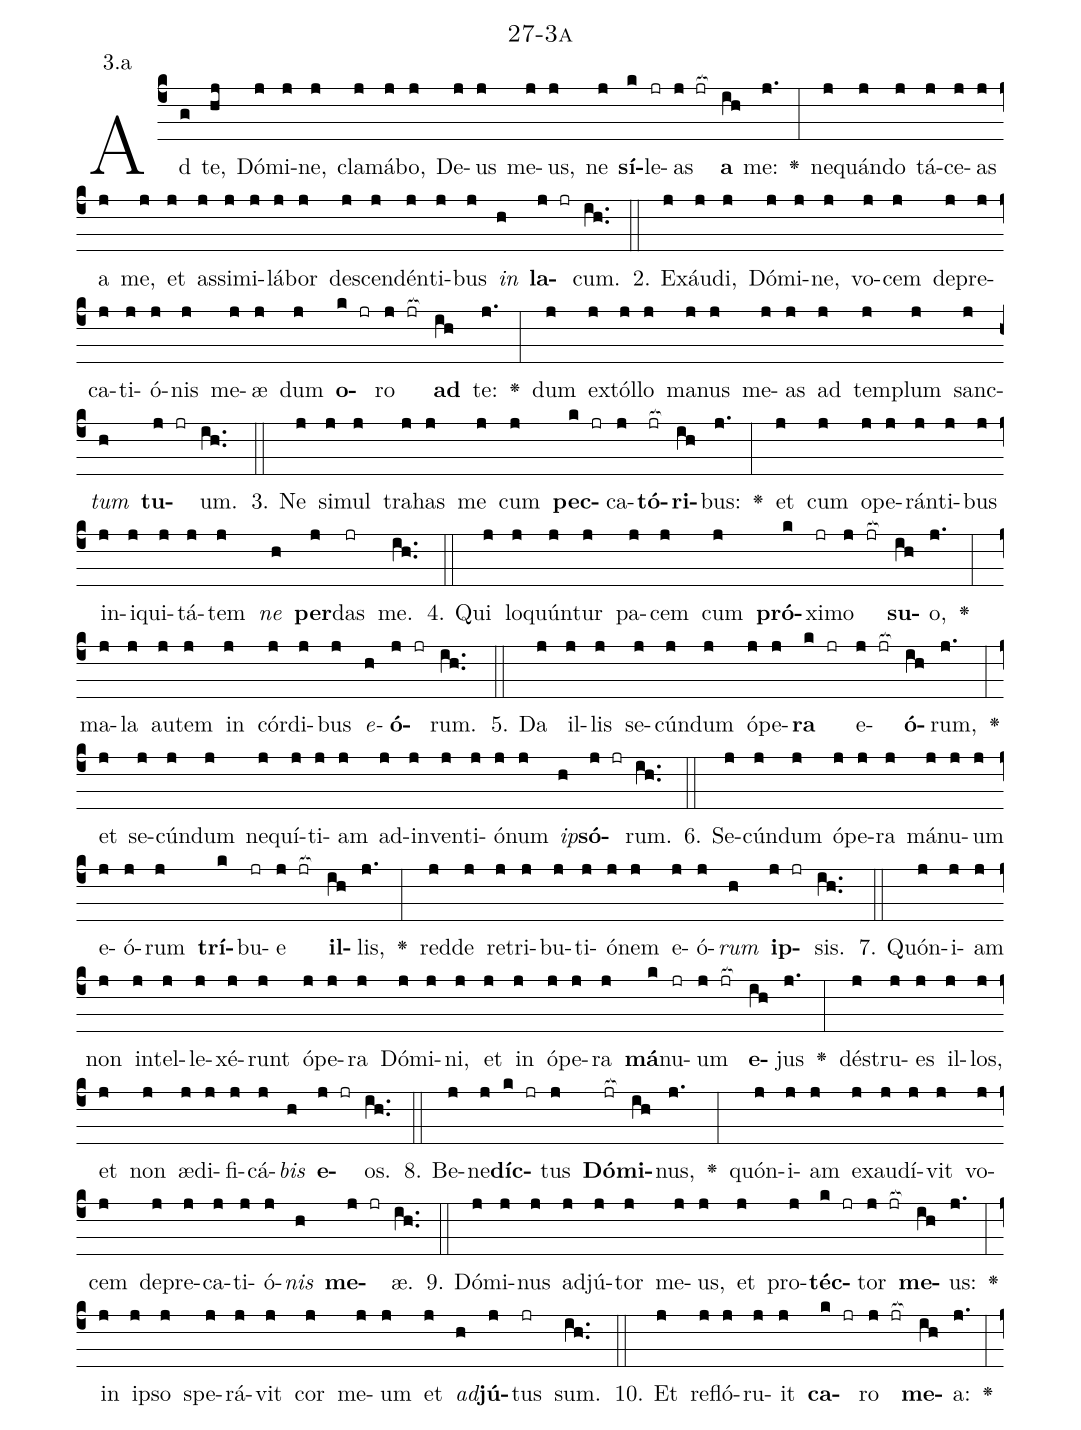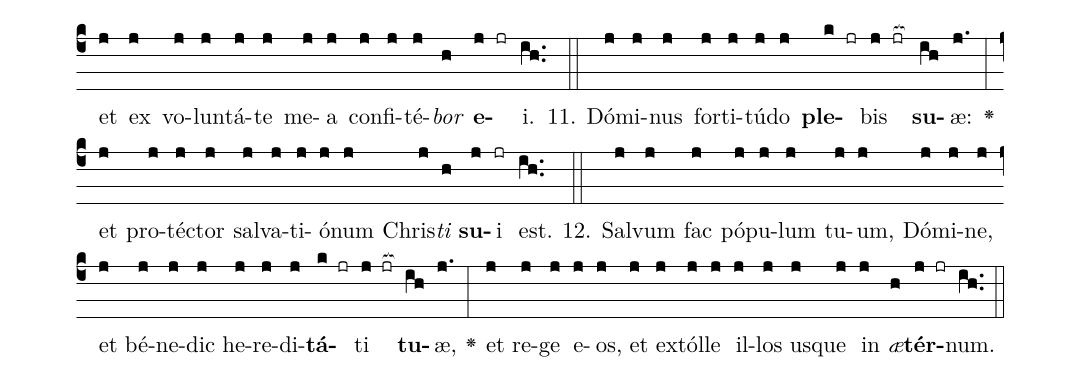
name: 27-3a;
annotation: 3.a;
%%
(c4)Ad(g) te,(hj) Dó(j)mi(j)ne,(j) cla(j)má(j)bo,(j) De(j)us(j) me(j)us,(j) ne(j) <b>sí</b>(k)le(jr)as(j jr[ocb:1{]) <b>a</b>(ih[ocb:0}]) me:(j.) <v>\greheightstar</v>(:) ne(j)quán(j)do(j) tá(j)ce(j)as(j) a(j) me,(j) et(j) as(j)si(j)mi(j)lá(j)bor(j) de(j)scen(j)dén(j)ti(j)bus(j) <i>in</i>(h) <b>la</b>(j jr)cum.(ih..) (::)
2. Ex(j)áu(j)di,(j) Dó(j)mi(j)ne,(j) vo(j)cem(j) de(j)pre(j)ca(j)ti(j)ó(j)nis(j) me(j)æ(j) dum(j) <b>o</b>(k jr)ro(j jr[ocb:1{]) <b>ad</b>(ih[ocb:0}]) te:(j.) <v>\greheightstar</v>(:) dum(j) ex(j)tól(j)lo(j) ma(j)nus(j) me(j)as(j) ad(j) tem(j)plum(j) sanc(j)<i>tum</i>(h) <b>tu</b>(j jr)um.(ih..) (::)
3. Ne(j) si(j)mul(j) tra(j)has(j) me(j) cum(j) <b>pec</b>(k jr)ca(j)<b>tó</b>(jr[ocb:1{])<b>ri</b>(ih[ocb:0}])bus:(j.) <v>\greheightstar</v>(:) et(j) cum(j) o(j)pe(j)rán(j)ti(j)bus(j) in(j)i(j)qui(j)tá(j)tem(j) <i>ne</i>(h) <b>per</b>(j)das(jr) me.(ih..) (::)
4. Qui(j) lo(j)quún(j)tur(j) pa(j)cem(j) cum(j) <b>pró</b>(k)xi(jr)mo(j jr[ocb:1{]) <b>su</b>(ih[ocb:0}])o,(j.) <v>\greheightstar</v>(:) ma(j)la(j) au(j)tem(j) in(j) cór(j)di(j)bus(j) <i>e</i>(h)<b>ó</b>(j jr)rum.(ih..) (::)
5. Da(j) il(j)lis(j) se(j)cún(j)dum(j) ó(j)pe(j)<b>ra</b>(k jr) e(j jr[ocb:1{])<b>ó</b>(ih[ocb:0}])rum,(j.) <v>\greheightstar</v>(:) et(j) se(j)cún(j)dum(j) ne(j)quí(j)ti(j)am(j) ad(j)in(j)ven(j)ti(j)ó(j)num(j) <i>ip</i>(h)<b>só</b>(j jr)rum.(ih..) (::)
6. Se(j)cún(j)dum(j) ó(j)pe(j)ra(j) má(j)nu(j)um(j) e(j)ó(j)rum(j) <b>trí</b>(k)bu(jr)e(j jr[ocb:1{]) <b>il</b>(ih[ocb:0}])lis,(j.) <v>\greheightstar</v>(:) red(j)de(j) re(j)tri(j)bu(j)ti(j)ó(j)nem(j) e(j)ó(j)<i>rum</i>(h) <b>ip</b>(j jr)sis.(ih..) (::)
7. Quón(j)i(j)am(j) non(j) in(j)tel(j)le(j)xé(j)runt(j) ó(j)pe(j)ra(j) Dó(j)mi(j)ni,(j) et(j) in(j) ó(j)pe(j)ra(j) <b>má</b>(k)nu(jr)um(j jr[ocb:1{]) <b>e</b>(ih[ocb:0}])jus(j.) <v>\greheightstar</v>(:) dé(j)stru(j)es(j) il(j)los,(j) et(j) non(j) æ(j)di(j)fi(j)cá(j)<i>bis</i>(h) <b>e</b>(j jr)os.(ih..) (::)
8. Be(j)ne(j)<b>díc</b>(k jr)tus(j) <b>Dó</b>(jr[ocb:1{])<b>mi</b>(ih[ocb:0}])nus,(j.) <v>\greheightstar</v>(:) quón(j)i(j)am(j) ex(j)au(j)dí(j)vit(j) vo(j)cem(j) de(j)pre(j)ca(j)ti(j)ó(j)<i>nis</i>(h) <b>me</b>(j jr)æ.(ih..) (::)
9. Dó(j)mi(j)nus(j) ad(j)jú(j)tor(j) me(j)us,(j) et(j) pro(j)<b>téc</b>(k jr)tor(j jr[ocb:1{]) <b>me</b>(ih[ocb:0}])us:(j.) <v>\greheightstar</v>(:) in(j) ip(j)so(j) spe(j)rá(j)vit(j) cor(j) me(j)um(j) et(j) <i>ad</i>(h)<b>jú</b>(j)tus(jr) sum.(ih..) (::)
10. Et(j) re(j)fló(j)ru(j)it(j) <b>ca</b>(k jr)ro(j jr[ocb:1{]) <b>me</b>(ih[ocb:0}])a:(j.) <v>\greheightstar</v>(:) et(j) ex(j) vo(j)lun(j)tá(j)te(j) me(j)a(j) con(j)fi(j)té(j)<i>bor</i>(h) <b>e</b>(j jr)i.(ih..) (::)
11. Dó(j)mi(j)nus(j) for(j)ti(j)tú(j)do(j) <b>ple</b>(k jr)bis(j jr[ocb:1{]) <b>su</b>(ih[ocb:0}])æ:(j.) <v>\greheightstar</v>(:) et(j) pro(j)téc(j)tor(j) sal(j)va(j)ti(j)ó(j)num(j) Chris(j)<i>ti</i>(h) <b>su</b>(j)i(jr) est.(ih..) (::)
12. Sal(j)vum(j) fac(j) pó(j)pu(j)lum(j) tu(j)um,(j) Dó(j)mi(j)ne,(j) et(j) bé(j)ne(j)dic(j) he(j)re(j)di(j)<b>tá</b>(k jr)ti(j jr[ocb:1{]) <b>tu</b>(ih[ocb:0}])æ,(j.) <v>\greheightstar</v>(:) et(j) re(j)ge(j) e(j)os,(j) et(j) ex(j)tól(j)le(j) il(j)los(j) us(j)que(j) in(j) <i>æ</i>(h)<b>tér</b>(j jr)num.(ih..) (::)
